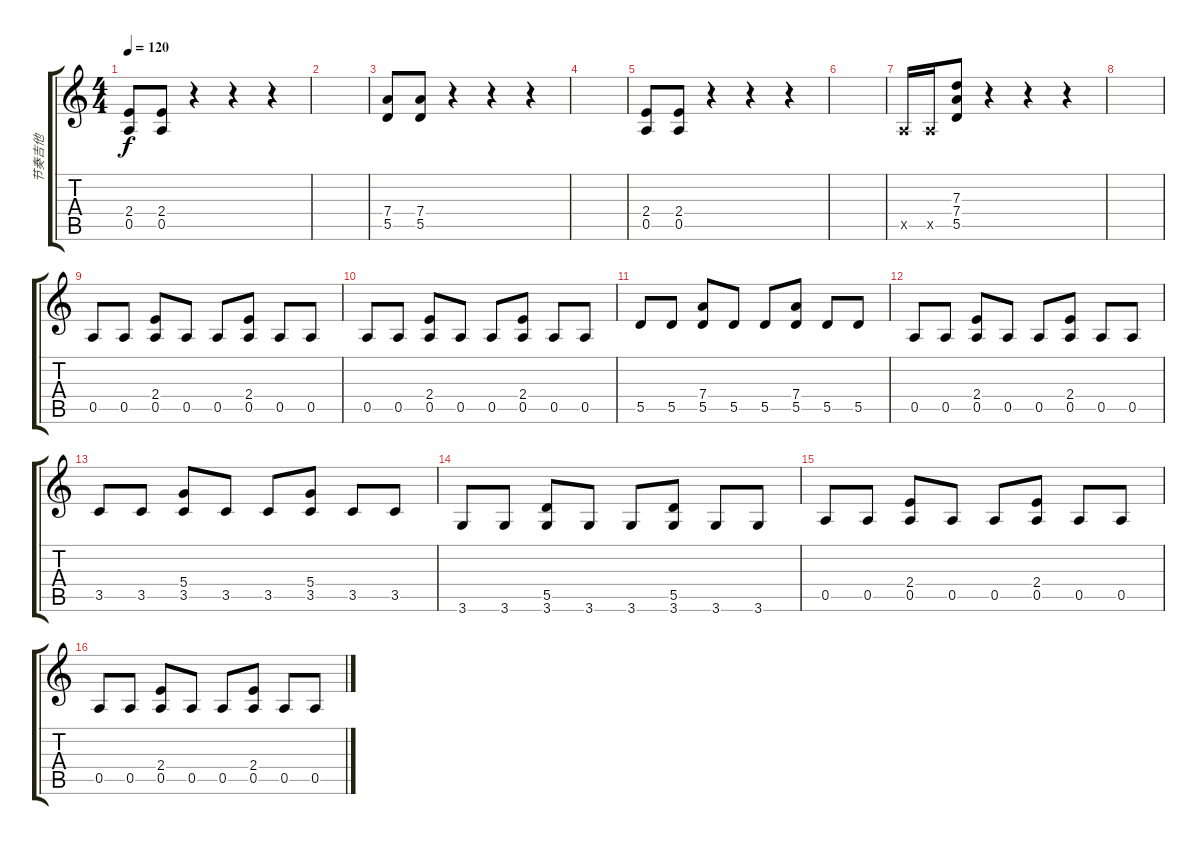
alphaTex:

\track ("节奏吉他" "节奏吉他") {instrument distortionguitar}
\staff {score tabs}
\tuning (E4 B3 G3 D3 A2 E2) {hide}
\ts (4 4)
\tempo 120
\clef g2
\ks c
(2.4 0.5).8{dy f} (2.4 0.5).8 r.4 r.4 r.4 |
|
(7.4 5.5).8 (7.4 5.5).8 r.4 r.4 r.4 |
|
(2.4 0.5).8 (2.4 0.5).8 r.4 r.4 r.4 |
|
0.5{x}.16 0.5{x}.16 (7.3 7.4 5.5).8 r.4 r.4 r.4 |
|
0.5.8 0.5.8 (2.4 0.5).8 0.5.8 0.5.8 (2.4 0.5).8 0.5.8 0.5.8 |
0.5.8 0.5.8 (2.4 0.5).8 0.5.8 0.5.8 (2.4 0.5).8 0.5.8 0.5.8 |
5.5.8 5.5.8 (7.4 5.5).8 5.5.8 5.5.8 (7.4 5.5).8 5.5.8 5.5.8 |
0.5.8 0.5.8 (2.4 0.5).8 0.5.8 0.5.8 (2.4 0.5).8 0.5.8 0.5.8 |
3.5.8 3.5.8 (5.4 3.5).8 3.5.8 3.5.8 (5.4 3.5).8 3.5.8 3.5.8 |
3.6.8 3.6.8 (5.5 3.6).8 3.6.8 3.6.8 (5.5 3.6).8 3.6.8 3.6.8 |
0.5.8 0.5.8 (2.4 0.5).8 0.5.8 0.5.8 (2.4 0.5).8 0.5.8 0.5.8 |
0.5.8 0.5.8 (2.4 0.5).8 0.5.8 0.5.8 (2.4 0.5).8 0.5.8 0.5.8
